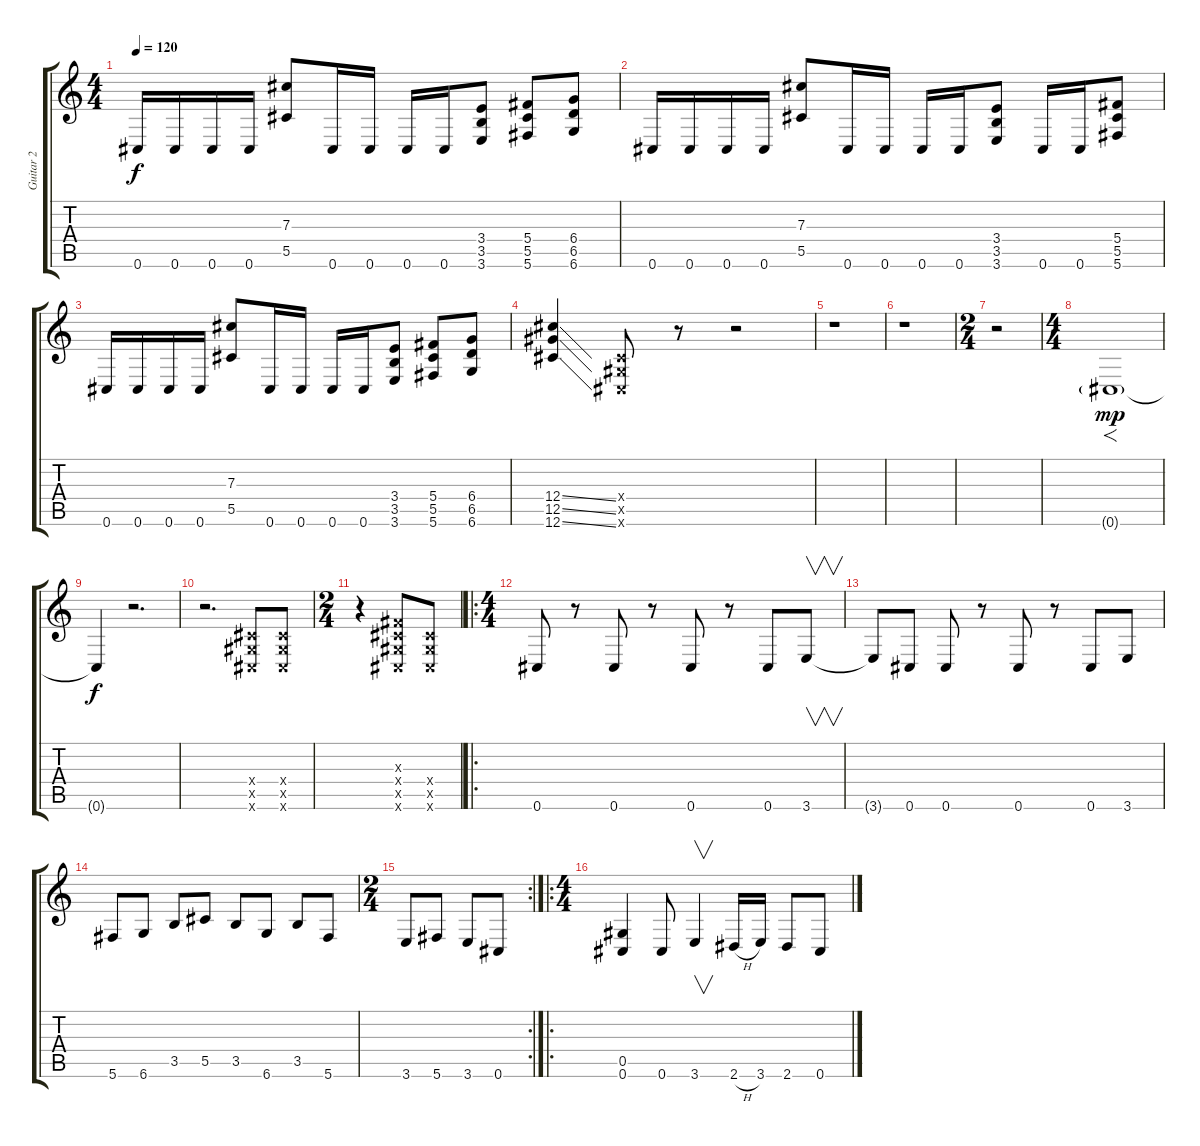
\track ("Guitar 2" "Guitar 2") {instrument distortionguitar}
\staff {score tabs}
\tuning (Eb4 Bb3 Gb3 Db3 Ab2 Db2) {hide}
\ts (4 4)
\tempo 120
\clef g2
\ks c
0.6.16{dy f} 0.6.16 0.6.16 0.6.16 (7.3 5.5).8 0.6.16 0.6.16 0.6.16 0.6.16 (3.4 3.5 3.6).8 (5.4 5.5 5.6).8 (6.4 6.5 6.6).8 |
0.6.16 0.6.16 0.6.16 0.6.16 (7.3 5.5).8 0.6.16 0.6.16 0.6.16 0.6.16 (3.4 3.5 3.6).8 0.6.16 0.6.16 (5.4 5.5 5.6).8 |
0.6.16 0.6.16 0.6.16 0.6.16 (7.3 5.5).8 0.6.16 0.6.16 0.6.16 0.6.16 (3.4 3.5 3.6).8 (5.4 5.5 5.6).8 (6.4 6.5 6.6).8 |
(12.4{ss} 12.5{ss} 12.6{ss}).4 (0.4{x} 0.5{x} 0.6{x}).8 r.8 r.2 |
r.1 |
r.1 |
\ts (2 4)
r.2 |
\ts (4 4)
0.6{g}.1{f dy mp} |
0.6{t}.4{dy f} r.2{d} |
r.2{d} (0.4{x} 0.5{x} 0.6{x}).8 (0.4{x} 0.5{x} 0.6{x}).8 |
\ts (2 4)
r.4 (0.3{x} 0.4{x} 0.5{x} 0.6{x}).8 (0.4{x} 0.5{x} 0.6{x}).8 |
\ro
\ts (4 4)
0.6.8 r.8 0.6.8 r.8 0.6.8 r.8 0.6.8 3.6.8{v} |
3.6{t}.8 0.6.8 0.6.8 r.8 0.6.8 r.8 0.6.8 3.6.8 |
5.6.8 6.6.8 3.5.8 5.5.8 3.5.8 6.6.8 3.5.8 5.6.8 |
\rc 2
\ts (2 4)
3.6.8 5.6.8 3.6.8 0.6.8 |
\ro
\ts (4 4)
(0.5 0.6).4 0.6.8 3.6.4{v} 2.6{h}.16 3.6.16 2.6.8 0.6.8
